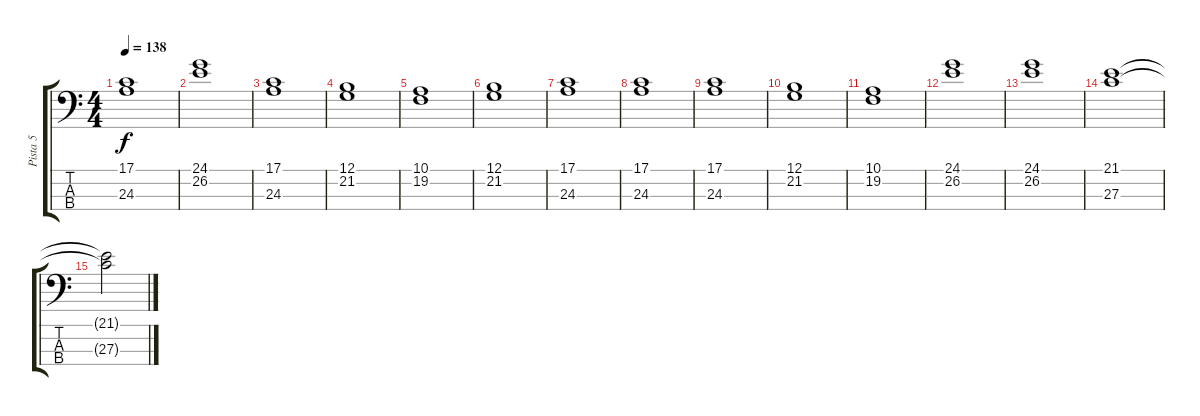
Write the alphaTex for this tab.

\track ("Pista 5" "Pista 5") {instrument stringensemble1}
\staff {score tabs}
\tuning (G2 D2 A1 E1) {hide}
\ts (4 4)
\tempo 138
\clef f4
\ks c
(17.1 24.3).1{dy f} |
(24.1 26.2).1 |
(17.1 24.3).1 |
(12.1 21.2).1 |
(10.1 19.2).1 |
(12.1 21.2).1 |
(17.1 24.3).1 |
(17.1 24.3).1 |
(17.1 24.3).1 |
(12.1 21.2).1 |
(10.1 19.2).1 |
(24.1 26.2).1 |
(24.1 26.2).1 |
(21.1 27.3).1 |
(21.1{t} 27.3{t}).2
